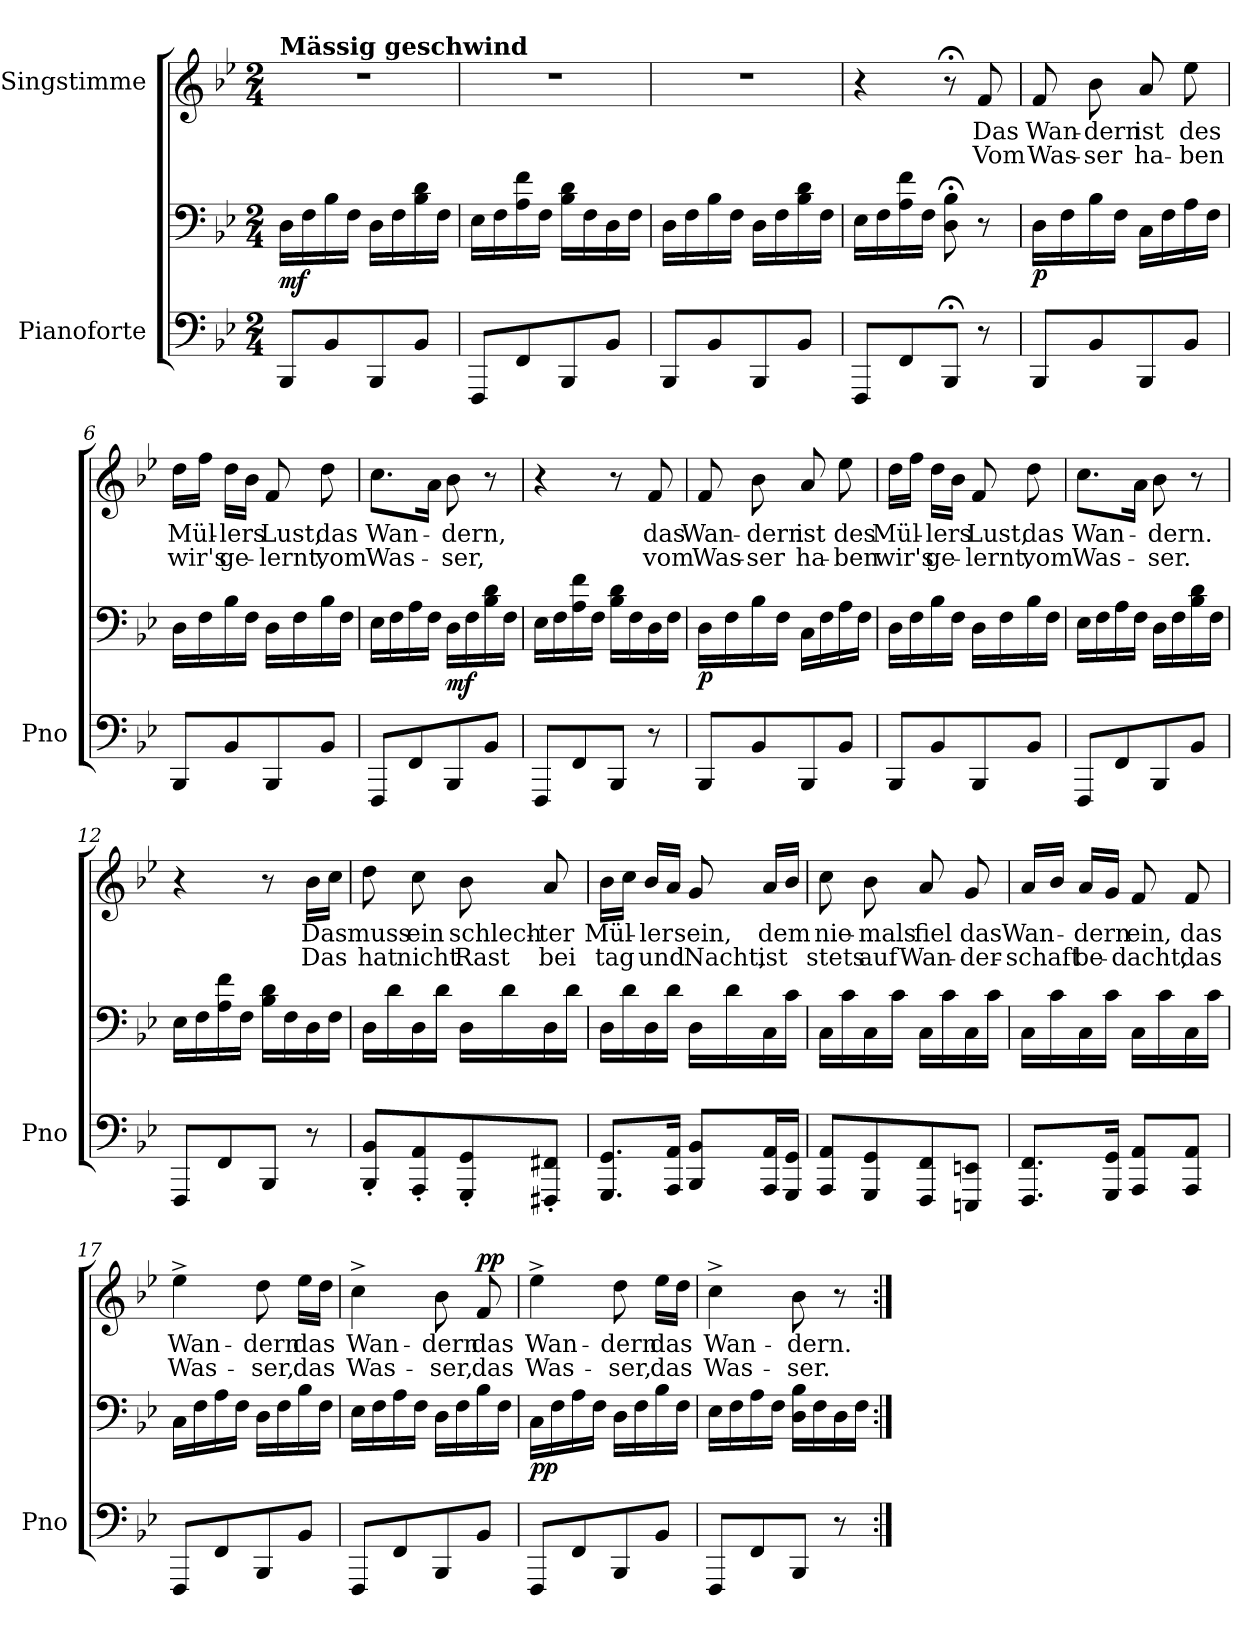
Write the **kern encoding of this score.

**kern	**kern	**dynam	**kern	**text	**text	**dynam
*part2	*part2	*part2	*part1	*part1	*part1	*part1
*staff3	*staff2	*staff2/3	*staff1	*staff1	*staff1	*staff1
*I"Pianoforte	*	*	*I"Singstimme	*	*	*
*I'Pno	*	*	*	*	*	*
*clefF4	*clefF4	*	*clefG2	*	*	*
*k[b-e-]	*k[b-e-]	*	*k[b-e-]	*	*	*
*B-:	*B-:	*	*B-:	*	*	*
*M2/4	*M2/4	*	*M2/4	*	*	*
*MM87	*MM87	*	*MM87	*	*	*
=1	=1	=1	=1	=1	=1	=1
!	!	!	!LO:TX:B:t=Mässig geschwind	!	!	!
!	!	!LO:DY:b	!	!	!	!
8BBB-/L	16D\LL	mf	2r	.	.	.
.	16F\	.	.	.	.	.
8BB-/	16B-\	.	.	.	.	.
.	16F\JJ	.	.	.	.	.
8BBB-/	16D\LL	.	.	.	.	.
.	16F\	.	.	.	.	.
8BB-/J	16B-\ 16d\	.	.	.	.	.
.	16F\JJ	.	.	.	.	.
=2	=2	=2	=2	=2	=2	=2
8FFF/L	16E-\LL	.	2r	.	.	.
.	16F\	.	.	.	.	.
8FF/	16A\ 16f\	.	.	.	.	.
.	16F\JJ	.	.	.	.	.
8BBB-/	16B-\ 16d\LL	.	.	.	.	.
.	16F\	.	.	.	.	.
8BB-/J	16D\	.	.	.	.	.
.	16F\JJ	.	.	.	.	.
=3	=3	=3	=3	=3	=3	=3
8BBB-/L	16D\LL	.	2r	.	.	.
.	16F\	.	.	.	.	.
8BB-/	16B-\	.	.	.	.	.
.	16F\JJ	.	.	.	.	.
8BBB-/	16D\LL	.	.	.	.	.
.	16F\	.	.	.	.	.
8BB-/J	16B-\ 16d\	.	.	.	.	.
.	16F\JJ	.	.	.	.	.
=4	=4	=4	=4	=4	=4	=4
8FFF/L	16E-\LL	.	4r	.	.	.
.	16F\	.	.	.	.	.
8FF/	16A\ 16f\	.	.	.	.	.
.	16F\JJ	.	.	.	.	.
8BBB-;/J	8D\;< 8B-\;<	.	8r;<	.	.	.
!	!	!	!	!LO:LY:b	!LO:LY:b	!
8r	8r	.	8f/	Das	Vom	.
!!LO:LB:g=z
=5	=5	=5	=5	=5	=5	=5
!	!	!LO:DY:b	!	!LO:LY:b	!LO:LY:b	!
8BBB-/L	16D\LL	p	8f/	Wan-	Was-	.
.	16F\	.	.	.	.	.
!	!	!	!	!LO:LY:b	!LO:LY:b	!
8BB-/	16B-\	.	8b-\	-dern	-ser	.
.	16F\JJ	.	.	.	.	.
!	!	!	!	!LO:LY:b	!LO:LY:b	!
8BBB-/	16C\LL	.	8a/	ist	ha-	.
.	16F\	.	.	.	.	.
!	!	!	!	!LO:LY:b	!LO:LY:b	!
8BB-/J	16A\	.	8ee-\	des	-ben	.
.	16F\JJ	.	.	.	.	.
=6	=6	=6	=6	=6	=6	=6
!	!	!	!	!LO:LY:b	!LO:LY:b	!
8BBB-/L	16D\LL	.	16dd\LL	Mül-	wir's	.
.	16F\	.	16ff\JJ	.	.	.
!	!	!	!	!LO:LY:b	!LO:LY:b	!
8BB-/	16B-\	.	16dd\LL	-lers	ge-	.
.	16F\JJ	.	16b-\JJ	.	.	.
!	!	!	!	!LO:LY:b	!LO:LY:b	!
8BBB-/	16D\LL	.	8f/	Lust,	-lernt,	.
.	16F\	.	.	.	.	.
!	!	!	!	!LO:LY:b	!LO:LY:b	!
8BB-/J	16B-\	.	8dd\	das	vom	.
.	16F\JJ	.	.	.	.	.
=7	=7	=7	=7	=7	=7	=7
!	!	!	!	!LO:LY:b	!LO:LY:b	!
8FFF/L	16E-\LL	.	8.cc\L	Wan-	Was-	.
.	16F\	.	.	.	.	.
8FF/	16A\	.	.	.	.	.
.	16F\JJ	.	16a\Jk	.	.	.
!	!	!LO:DY:b	!	!LO:LY:b	!LO:LY:b	!
8BBB-/	16D\LL	mf	8b-\	-dern,	-ser,	.
.	16F\	.	.	.	.	.
8BB-/J	16B-\ 16d\	.	8r	.	.	.
.	16F\JJ	.	.	.	.	.
=8	=8	=8	=8	=8	=8	=8
8FFF/L	16E-\LL	.	4r	.	.	.
.	16F\	.	.	.	.	.
8FF/	16A\ 16f\	.	.	.	.	.
.	16F\JJ	.	.	.	.	.
8BBB-/J	16B-\ 16d\LL	.	8r	.	.	.
.	16F\	.	.	.	.	.
!	!	!	!	!LO:LY:b	!LO:LY:b	!
8r	16D\	.	8f/	das	vom	.
.	16F\JJ	.	.	.	.	.
!!LO:LB:g=z
=9	=9	=9	=9	=9	=9	=9
!	!	!LO:DY:b	!	!LO:LY:b	!LO:LY:b	!
8BBB-/L	16D\LL	p	8f/	Wan-	Was-	.
.	16F\	.	.	.	.	.
!	!	!	!	!LO:LY:b	!LO:LY:b	!
8BB-/	16B-\	.	8b-\	-dern	-ser	.
.	16F\JJ	.	.	.	.	.
!	!	!	!	!LO:LY:b	!LO:LY:b	!
8BBB-/	16C\LL	.	8a/	ist	ha-	.
.	16F\	.	.	.	.	.
!	!	!	!	!LO:LY:b	!LO:LY:b	!
8BB-/J	16A\	.	8ee-\	des	-ben	.
.	16F\JJ	.	.	.	.	.
=10	=10	=10	=10	=10	=10	=10
!	!	!	!	!LO:LY:b	!LO:LY:b	!
8BBB-/L	16D\LL	.	16dd\LL	Mül-	wir's	.
.	16F\	.	16ff\JJ	.	.	.
!	!	!	!	!LO:LY:b	!LO:LY:b	!
8BB-/	16B-\	.	16dd\LL	-lers	ge-	.
.	16F\JJ	.	16b-\JJ	.	.	.
!	!	!	!	!LO:LY:b	!LO:LY:b	!
8BBB-/	16D\LL	.	8f/	Lust,	-lernt,	.
.	16F\	.	.	.	.	.
!	!	!	!	!LO:LY:b	!LO:LY:b	!
8BB-/J	16B-\	.	8dd\	das	vom	.
.	16F\JJ	.	.	.	.	.
=11	=11	=11	=11	=11	=11	=11
!	!	!	!	!LO:LY:b	!LO:LY:b	!
8FFF/L	16E-\LL	.	8.cc\L	Wan-	Was-	.
.	16F\	.	.	.	.	.
8FF/	16A\	.	.	.	.	.
.	16F\JJ	.	16a\Jk	.	.	.
!	!	!	!	!LO:LY:b	!LO:LY:b	!
8BBB-/	16D\LL	.	8b-\	-dern.	-ser.	.
.	16F\	.	.	.	.	.
8BB-/J	16B-\ 16d\	.	8r	.	.	.
.	16F\JJ	.	.	.	.	.
=12	=12	=12	=12	=12	=12	=12
8FFF/L	16E-\LL	.	4r	.	.	.
.	16F\	.	.	.	.	.
8FF/	16A\ 16f\	.	.	.	.	.
.	16F\JJ	.	.	.	.	.
8BBB-/J	16B-\ 16d\LL	.	8r	.	.	.
.	16F\	.	.	.	.	.
!	!	!	!	!LO:LY:b	!LO:LY:b	!
8r	16D\	.	16b-\LL	Das	Das	.
.	16F\JJ	.	16cc\JJ	.	.	.
!!LO:PB:g=z
=13	=13	=13	=13	=13	=13	=13
!	!	!	!	!LO:LY:b	!LO:LY:b	!
8BBB-/' 8BB-/'L	16D\LL	.	8dd\	muss	hat	.
.	16d\	.	.	.	.	.
!	!	!	!	!LO:LY:b	!LO:LY:b	!
8AAA/' 8AA/'	16D\	.	8cc\	ein	nicht	.
.	16d\JJ	.	.	.	.	.
!	!	!	!	!LO:LY:b	!LO:LY:b	!
8GGG/' 8GG/'	16D\LL	.	8b-\	schlech-	Rast	.
.	16d\	.	.	.	.	.
!	!	!	!	!LO:LY:b	!LO:LY:b	!
8FFF#X/' 8FF#X/'J	16D\	.	8a/	-ter	bei	.
.	16d\JJ	.	.	.	.	.
=14	=14	=14	=14	=14	=14	=14
!	!	!	!	!LO:LY:b	!LO:LY:b	!
8.GGG/ 8.GG/L	16D\LL	.	16b-\LL	Mül-	tag	.
.	16d\	.	16cc\JJ	.	.	.
!	!	!	!	!LO:LY:b	!LO:LY:b	!
.	16D\	.	16b-/LL	-ler	und	.
16AAA/ 16AA/Jk	16d\JJ	.	16a/JJ	.	.	.
!	!	!	!	!LO:LY:b	!LO:LY:b	!
8BBB-/ 8BB-/L	16D\LL	.	8g/	sein,	Nacht,	.
.	16d\	.	.	.	.	.
!	!	!	!	!LO:LY:b	!LO:LY:b	!
16AAA/ 16AA/L	16C\	.	16a/LL	dem	ist	.
16GGG/ 16GG/JJ	16c\JJ	.	16b-/JJ	.	.	.
=15	=15	=15	=15	=15	=15	=15
!	!	!	!	!LO:LY:b	!LO:LY:b	!
8AAA/ 8AA/L	16C\LL	.	8cc\	nie-	stets	.
.	16c\	.	.	.	.	.
!	!	!	!	!LO:LY:b	!LO:LY:b	!
8GGG/ 8GG/	16C\	.	8b-\	-mals	auf	.
.	16c\JJ	.	.	.	.	.
!	!	!	!	!LO:LY:b	!LO:LY:b	!
8FFF/ 8FF/	16C\LL	.	8a/	fiel	Wan-	.
.	16c\	.	.	.	.	.
!	!	!	!	!LO:LY:b	!LO:LY:b	!
8EEEn/ 8EEn/J	16C\	.	8g/	das	-der-	.
.	16c\JJ	.	.	.	.	.
=16	=16	=16	=16	=16	=16	=16
!	!	!	!	!LO:LY:b	!LO:LY:b	!
8.FFF/ 8.FF/L	16C\LL	.	16a/LL	Wan-	-schaft	.
.	16c\	.	16b-/JJ	.	.	.
!	!	!	!	!LO:LY:b	!LO:LY:b	!
.	16C\	.	16a/LL	-dern	be-	.
16GGG/ 16GG/Jk	16c\JJ	.	16g/JJ	.	.	.
!	!	!	!	!LO:LY:b	!LO:LY:b	!
8AAA/ 8AA/L	16C\LL	.	8f/	ein,	-dacht,	.
.	16c\	.	.	.	.	.
!	!	!	!	!LO:LY:b	!LO:LY:b	!
8AAA/ 8AA/J	16C\	.	8f/	das	das	.
.	16c\JJ	.	.	.	.	.
!!LO:LB:g=z
=17	=17	=17	=17	=17	=17	=17
!	!	!	!	!LO:LY:b	!LO:LY:b	!
8FFF/L	16C\LL	.	4ee-^\	Wan-	Was-	.
.	16F\	.	.	.	.	.
8FF/	16A\	.	.	.	.	.
.	16F\JJ	.	.	.	.	.
!	!	!	!	!LO:LY:b	!LO:LY:b	!
8BBB-/	16D\LL	.	8dd\	-dern	-ser,	.
.	16F\	.	.	.	.	.
!	!	!	!	!LO:LY:b	!LO:LY:b	!
8BB-/J	16B-\	.	16ee-\LL	das	das	.
.	16F\JJ	.	16dd\JJ	.	.	.
=18	=18	=18	=18	=18	=18	=18
!	!	!	!	!LO:LY:b	!LO:LY:b	!
8FFF/L	16E-\LL	.	4cc^\	Wan-	Was-	.
.	16F\	.	.	.	.	.
8FF/	16A\	.	.	.	.	.
.	16F\JJ	.	.	.	.	.
!	!	!	!	!LO:LY:b	!LO:LY:b	!
8BBB-/	16D\LL	.	8b-\	-dern	-ser,	.
.	16F\	.	.	.	.	.
!	!	!	!	!LO:LY:b	!LO:LY:b	!LO:DY:a
8BB-/J	16B-\	.	8f/	das	das	pp
.	16F\JJ	.	.	.	.	.
=19	=19	=19	=19	=19	=19	=19
!	!	!LO:DY:b	!	!LO:LY:b	!LO:LY:b	!
8FFF/L	16C\LL	pp	4ee-^\	Wan-	Was-	.
.	16F\	.	.	.	.	.
8FF/	16A\	.	.	.	.	.
.	16F\JJ	.	.	.	.	.
!	!	!	!	!LO:LY:b	!LO:LY:b	!
8BBB-/	16D\LL	.	8dd\	-dern	-ser,	.
.	16F\	.	.	.	.	.
!	!	!	!	!LO:LY:b	!LO:LY:b	!
8BB-/J	16B-\	.	16ee-\LL	das	das	.
.	16F\JJ	.	16dd\JJ	.	.	.
=20	=20	=20	=20	=20	=20	=20
!	!	!	!	!LO:LY:b	!LO:LY:b	!
8FFF/L	16E-\LL	.	4cc^\	Wan-	Was-	.
.	16F\	.	.	.	.	.
8FF/	16A\	.	.	.	.	.
.	16F\JJ	.	.	.	.	.
!	!	!	!	!LO:LY:b	!LO:LY:b	!
8BBB-/J	16D\ 16B-\LL	.	8b-\	-dern.	-ser.	.
.	16F\	.	.	.	.	.
8r	16D\	.	8r	.	.	.
.	16F\JJ	.	.	.	.	.
=:|!	=:|!	=:|!	=:|!	=:|!	=:|!	=:|!
*-	*-	*-	*-	*-	*-	*-
